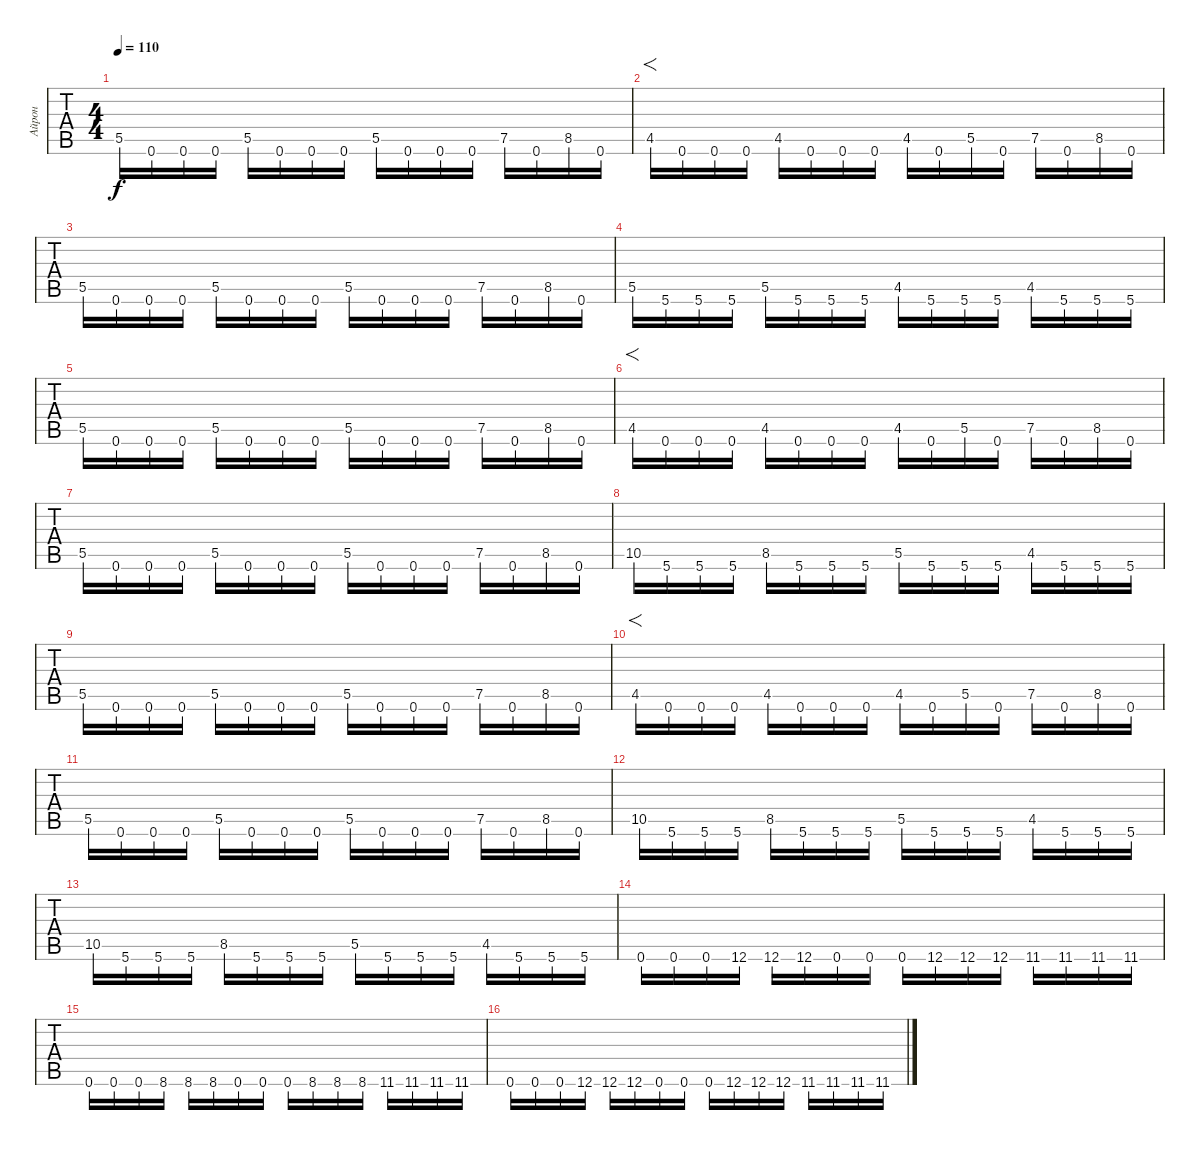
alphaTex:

\track ("Айрон" "Айрон") {instrument distortionguitar}
\staff {tabs}
\tuning (Eb4 Bb3 Gb3 Db3 Ab2 Db2) {hide}
\ts (4 4)
\tempo 110
\clef g2
\ks c
5.5.16{dy f} 0.6.16 0.6.16 0.6.16 5.5.16 0.6.16 0.6.16 0.6.16 5.5.16 0.6.16 0.6.16 0.6.16 7.5.16 0.6.16 8.5.16 0.6.16 |
4.5.16{f} 0.6.16 0.6.16 0.6.16 4.5.16 0.6.16 0.6.16 0.6.16 4.5.16 0.6.16 5.5.16 0.6.16 7.5.16 0.6.16 8.5.16 0.6.16 |
5.5.16 0.6.16 0.6.16 0.6.16 5.5.16 0.6.16 0.6.16 0.6.16 5.5.16 0.6.16 0.6.16 0.6.16 7.5.16 0.6.16 8.5.16 0.6.16 |
5.5.16 5.6.16 5.6.16 5.6.16 5.5.16 5.6.16 5.6.16 5.6.16 4.5.16 5.6.16 5.6.16 5.6.16 4.5.16 5.6.16 5.6.16 5.6.16 |
5.5.16 0.6.16 0.6.16 0.6.16 5.5.16 0.6.16 0.6.16 0.6.16 5.5.16 0.6.16 0.6.16 0.6.16 7.5.16 0.6.16 8.5.16 0.6.16 |
4.5.16{f} 0.6.16 0.6.16 0.6.16 4.5.16 0.6.16 0.6.16 0.6.16 4.5.16 0.6.16 5.5.16 0.6.16 7.5.16 0.6.16 8.5.16 0.6.16 |
5.5.16 0.6.16 0.6.16 0.6.16 5.5.16 0.6.16 0.6.16 0.6.16 5.5.16 0.6.16 0.6.16 0.6.16 7.5.16 0.6.16 8.5.16 0.6.16 |
10.5.16 5.6.16 5.6.16 5.6.16 8.5.16 5.6.16 5.6.16 5.6.16 5.5.16 5.6.16 5.6.16 5.6.16 4.5.16 5.6.16 5.6.16 5.6.16 |
5.5.16 0.6.16 0.6.16 0.6.16 5.5.16 0.6.16 0.6.16 0.6.16 5.5.16 0.6.16 0.6.16 0.6.16 7.5.16 0.6.16 8.5.16 0.6.16 |
4.5.16{f} 0.6.16 0.6.16 0.6.16 4.5.16 0.6.16 0.6.16 0.6.16 4.5.16 0.6.16 5.5.16 0.6.16 7.5.16 0.6.16 8.5.16 0.6.16 |
5.5.16 0.6.16 0.6.16 0.6.16 5.5.16 0.6.16 0.6.16 0.6.16 5.5.16 0.6.16 0.6.16 0.6.16 7.5.16 0.6.16 8.5.16 0.6.16 |
10.5.16 5.6.16 5.6.16 5.6.16 8.5.16 5.6.16 5.6.16 5.6.16 5.5.16 5.6.16 5.6.16 5.6.16 4.5.16 5.6.16 5.6.16 5.6.16 |
10.5.16 5.6.16 5.6.16 5.6.16 8.5.16 5.6.16 5.6.16 5.6.16 5.5.16 5.6.16 5.6.16 5.6.16 4.5.16 5.6.16 5.6.16 5.6.16 |
0.6.16 0.6.16 0.6.16 12.6.16 12.6.16 12.6.16 0.6.16 0.6.16 0.6.16 12.6.16 12.6.16 12.6.16 11.6.16 11.6.16 11.6.16 11.6.16 |
0.6.16 0.6.16 0.6.16 8.6.16 8.6.16 8.6.16 0.6.16 0.6.16 0.6.16 8.6.16 8.6.16 8.6.16 11.6.16 11.6.16 11.6.16 11.6.16 |
0.6.16 0.6.16 0.6.16 12.6.16 12.6.16 12.6.16 0.6.16 0.6.16 0.6.16 12.6.16 12.6.16 12.6.16 11.6.16 11.6.16 11.6.16 11.6.16
